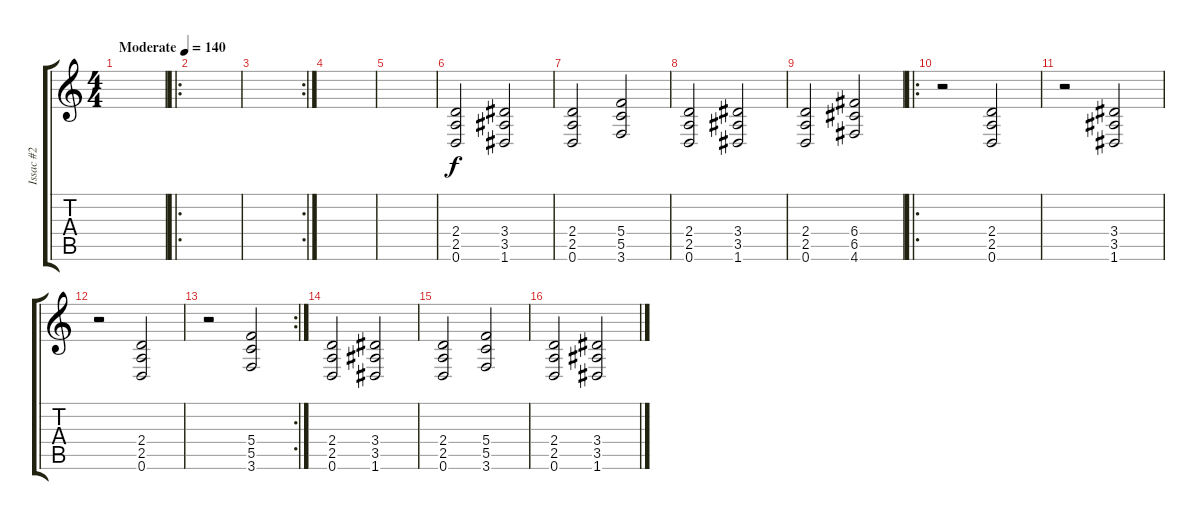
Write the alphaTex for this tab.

\track ("Issac #2" "Issac #2") {instrument distortionguitar}
\staff {score tabs}
\tuning (D4 A3 F3 C3 G2 D2) {hide}
\ts (4 4)
\tempo (140 "Moderate")
\clef g2
\ks c
|
\ro
|
\rc 2
|
|
|
(2.4 2.5 0.6).2 (3.4 3.5 1.6).2 |
(2.4 2.5 0.6).2 (5.4 5.5 3.6).2 |
(2.4 2.5 0.6).2 (3.4 3.5 1.6).2 |
(2.4 2.5 0.6).2 (6.4 6.5 4.6).2 |
\ro
r.2 (2.4 2.5 0.6).2 |
r.2 (3.4 3.5 1.6).2 |
r.2 (2.4 2.5 0.6).2 |
\rc 2
r.2 (5.4 5.5 3.6).2 |
(2.4 2.5 0.6).2 (3.4 3.5 1.6).2 |
(2.4 2.5 0.6).2 (5.4 5.5 3.6).2 |
(2.4 2.5 0.6).2 (3.4 3.5 1.6).2
